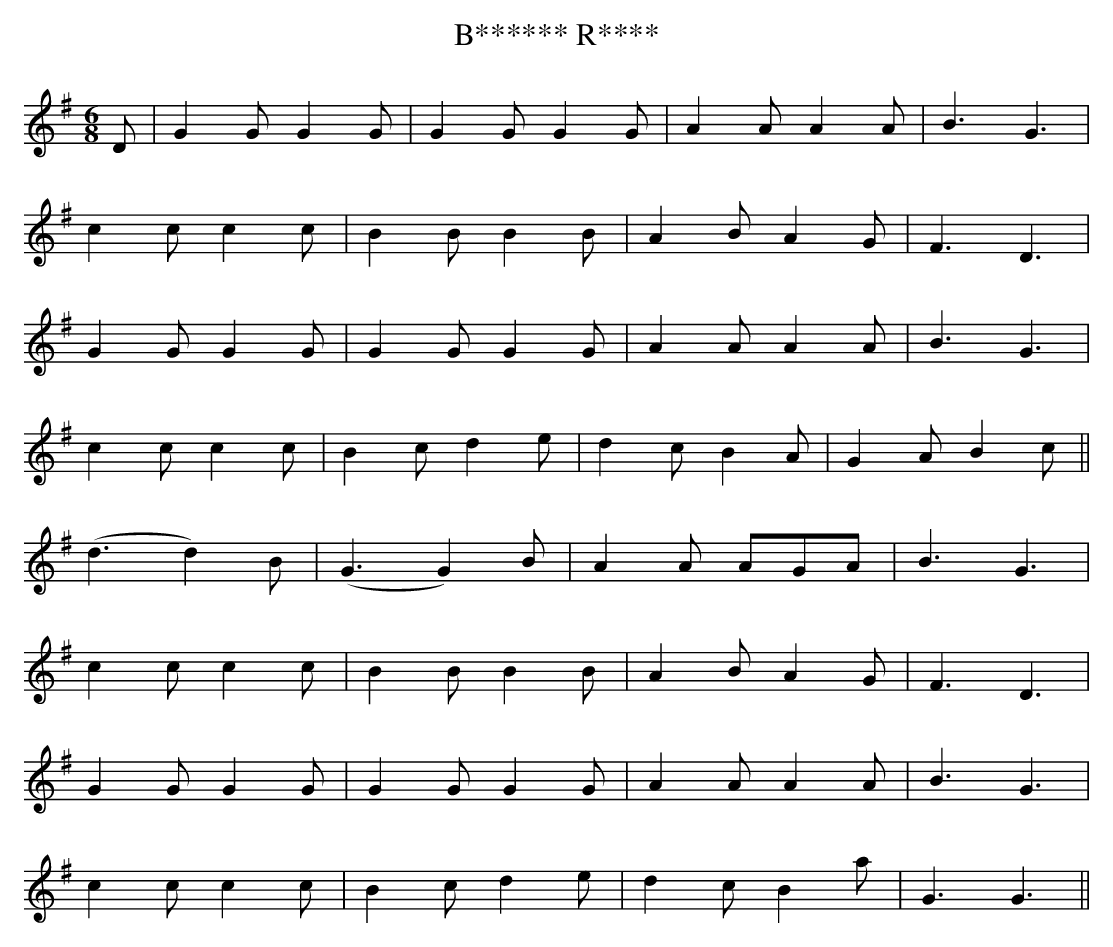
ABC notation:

X:1
T:B****** R****
M:6/8
L:1/8
K:G
D | G2 G G2 G | G2 G G2 G | A2 A A2 A | B3 G3 |
c2 c c2 c | B2 B B2 B | A2 B A2 G | F3 D3 |
G2 G G2 G | G2 G G2 G | A2 A A2 A | B3 G3 |
c2 c c2 c | B2 c d2 e | d2 c B2 A | G2 A B2 c ||
(d3 d2)B | (G3 G2)B | A2 A AGA | B3 G3 |
c2 c c2 c | B2 B B2 B | A2 B A2 G | F3 D3 |
G2 G G2 G | G2 G G2 G | A2 A A2 A | B3 G3 |
c2 c c2 c | B2 c d2 e | d2 c B2 a | G3 G3 ||
